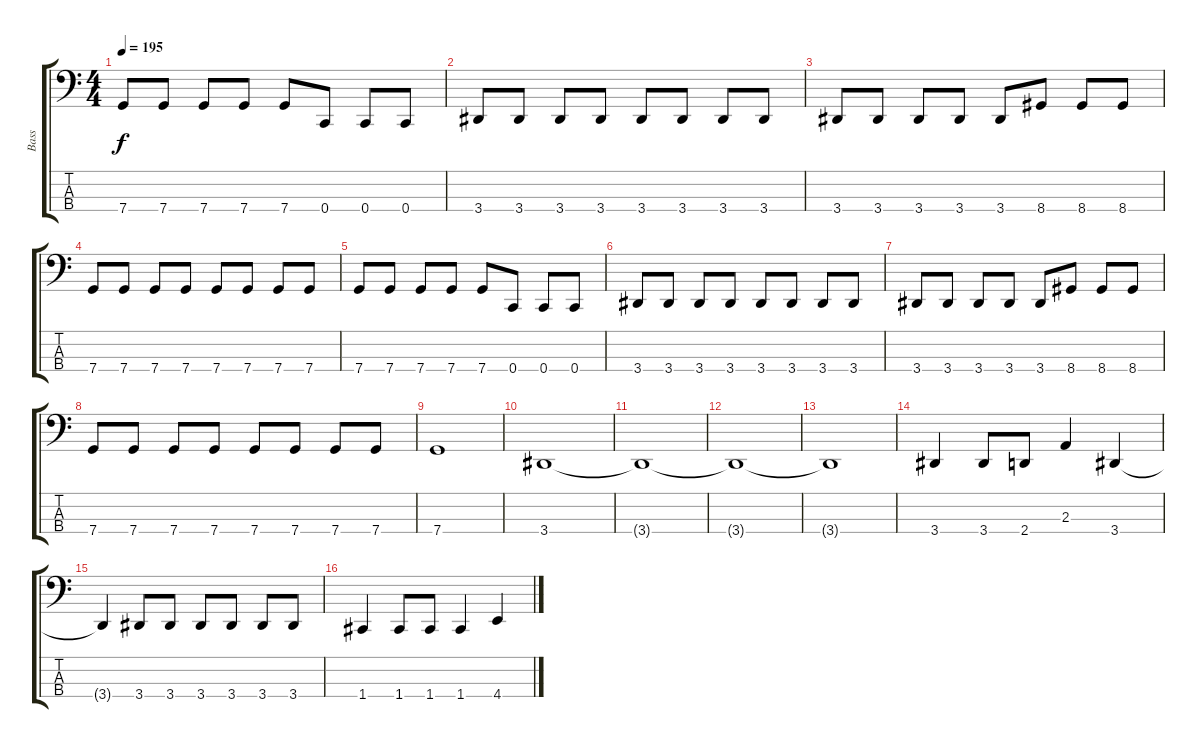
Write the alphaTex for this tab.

\track ("Bass" "Bass") {instrument electricbasspick}
\staff {score tabs}
\tuning (F2 C2 G1 C1) {hide}
\ts (4 4)
\tempo 195
\clef f4
\ks c
7.4.8{dy f} 7.4.8 7.4.8 7.4.8 7.4.8 0.4.8 0.4.8 0.4.8 |
3.4.8 3.4.8 3.4.8 3.4.8 3.4.8 3.4.8 3.4.8 3.4.8 |
3.4.8 3.4.8 3.4.8 3.4.8 3.4.8 8.4.8 8.4.8 8.4.8 |
7.4.8 7.4.8 7.4.8 7.4.8 7.4.8 7.4.8 7.4.8 7.4.8 |
7.4.8 7.4.8 7.4.8 7.4.8 7.4.8 0.4.8 0.4.8 0.4.8 |
3.4.8 3.4.8 3.4.8 3.4.8 3.4.8 3.4.8 3.4.8 3.4.8 |
3.4.8 3.4.8 3.4.8 3.4.8 3.4.8 8.4.8 8.4.8 8.4.8 |
7.4.8 7.4.8 7.4.8 7.4.8 7.4.8 7.4.8 7.4.8 7.4.8 |
7.4.1 |
3.4.1 |
3.4{t}.1 |
3.4{t}.1 |
3.4{t}.1 |
3.4.4 3.4.8 2.4.8 2.3.4 3.4.4 |
3.4{t}.4 3.4.8 3.4.8 3.4.8 3.4.8 3.4.8 3.4.8 |
1.4.4 1.4.8 1.4.8 1.4.4 4.4.4
